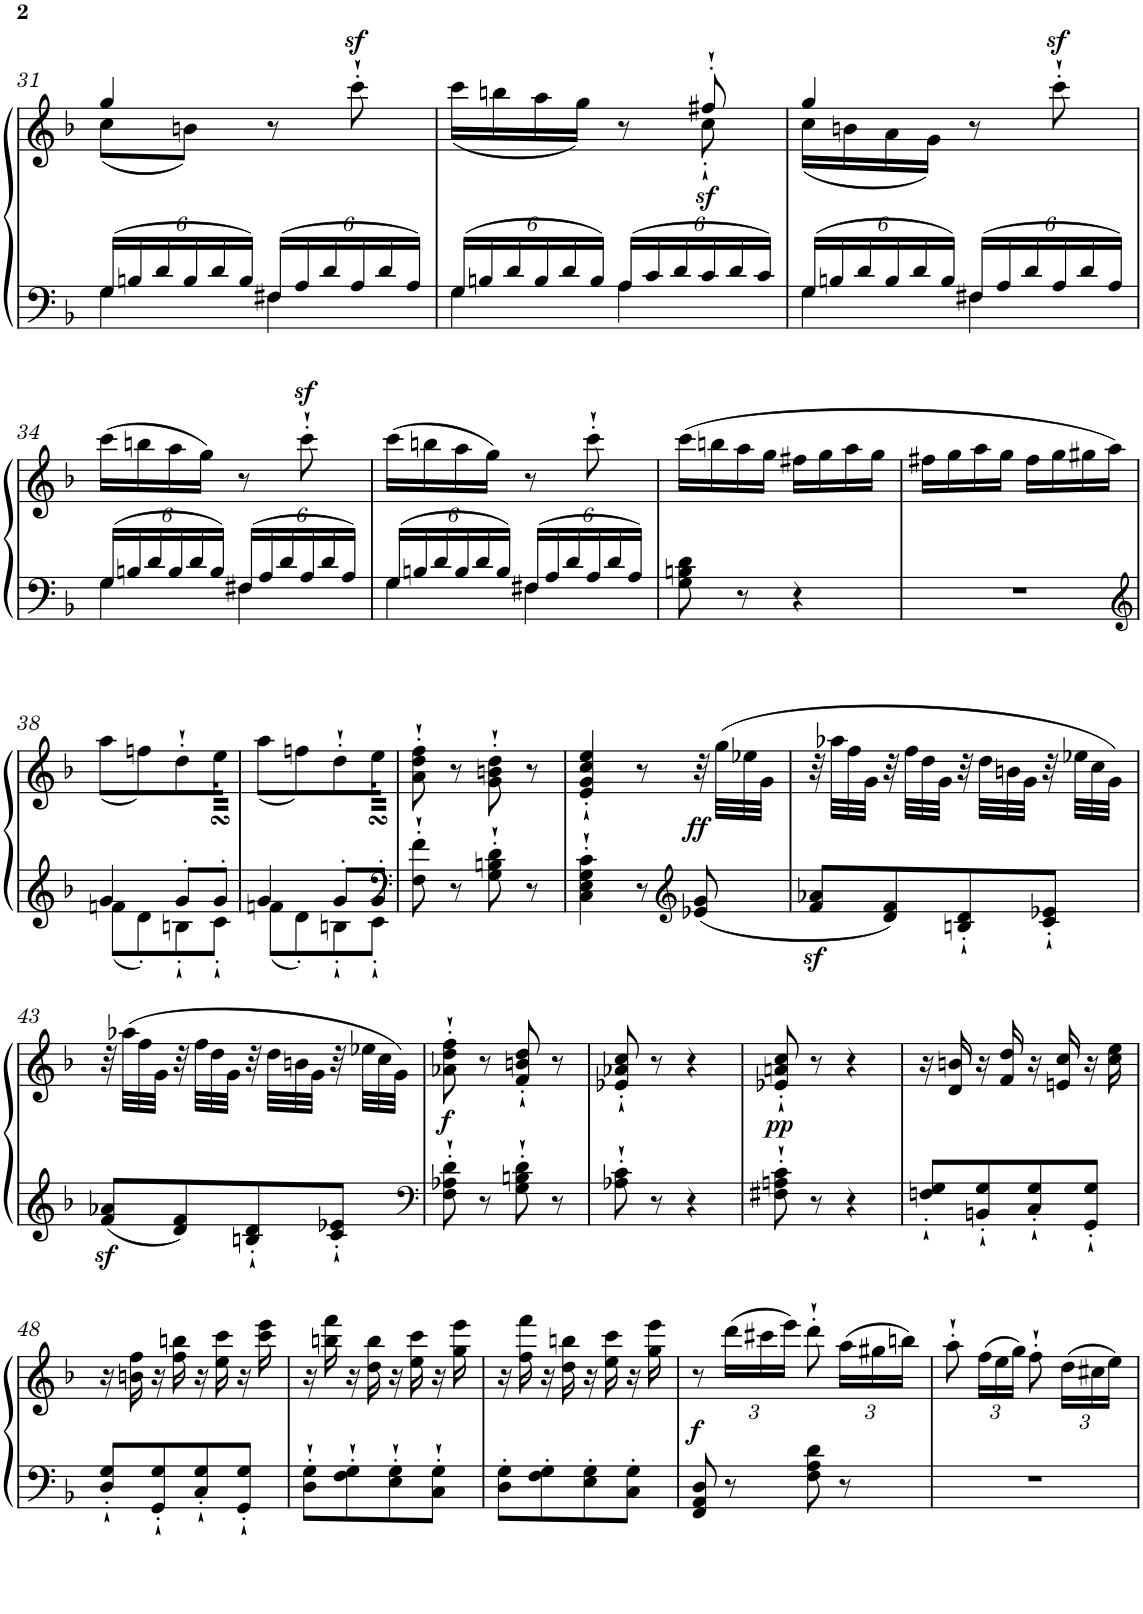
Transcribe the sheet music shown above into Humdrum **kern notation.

**kern	**kern	**dynam
*part1	*part1	*part1
*staff2	*staff1	*staff1/2
*I"Piano	*	*
*I'Pno	*	*
!!LO:PB:g=z
*clefF4	*clefG2	*
*k[b-]	*k[b-]	*
*F:	*F:	*
*M2/4	*M2/4	*
*Xbrackettup	*	*
=31	=31	=31
*^	*^	*
24G/LL	4G\	4gg/	(<8cc\L	.
24Bn/	.	.	.	.
24d/	.	.	.	.
24B/	.	.	8bn\J)	.
24d/	.	.	.	.
24B/JJ	.	.	.	.
24F#X/LL	4F#\	8r	4ryy	.
24A/	.	.	.	.
24d/	.	.	.	.
!	!	!	!	!LO:DY:a
24A/	.	8ccc'`\	.	sf
24d/	.	.	.	.
24A/JJ	.	.	.	.
=32	=32	=32	=32	=32
24G/LL	4G\	(<16ccc\LL	4.ryy	.
24Bn/	.	.	.	.
.	.	16bbn\	.	.
24d/	.	.	.	.
24B/	.	16aa\	.	.
24d/	.	.	.	.
.	.	16gg\JJ)	.	.
24B/JJ	.	.	.	.
24A/LL	4A\	8r	.	.
24c/	.	.	.	.
24d/	.	.	.	.
!	!	!	!	!LO:DY:b
24c/	.	8ff#X'`/	8cc'`\	sf
24d/	.	.	.	.
24c/JJ	.	.	.	.
=33	=33	=33	=33	=33
24G/LL	4G\	4gg/	(<16cc\LL	.
24Bn/	.	.	.	.
.	.	.	16bn\	.
24d/	.	.	.	.
24B/	.	.	16a\	.
24d/	.	.	.	.
.	.	.	16g\JJ)	.
24B/JJ	.	.	.	.
24F#X/LL	4F#\	8r	4ryy	.
24A/	.	.	.	.
24d/	.	.	.	.
!	!	!	!	!LO:DY:a
24A/	.	8ccc'`\	.	sf
24d/	.	.	.	.
24A/JJ	.	.	.	.
*	*	*v	*v	*
!!LO:LB:g=z
=34	=34	=34	=34
24G/LL	4G\	(>16ccc\LL	.
24Bn/	.	.	.
.	.	16bbn\	.
24d/	.	.	.
24B/	.	16aa\	.
24d/	.	.	.
.	.	16gg\JJ)	.
24B/JJ	.	.	.
24F#X/LL	4F#\	8r	.
24A/	.	.	.
24d/	.	.	.
24A/	.	8cccz>'`\	.
24d/	.	.	.
24A/JJ	.	.	.
=35	=35	=35	=35
24G/LL	4G\	(>16ccc\LL	.
24Bn/	.	.	.
.	.	16bbn\	.
24d/	.	.	.
24B/	.	16aa\	.
24d/	.	.	.
.	.	16gg\JJ)	.
24B/JJ	.	.	.
24F#X/LL	4F#\	8r	.
24A/	.	.	.
24d/	.	.	.
24A/	.	8ccc'`\	.
24d/	.	.	.
24A/JJ	.	.	.
*v	*v	*	*
=36	=36	=36
8G\ 8Bn\ 8d\	(>16ccc\LL	.
.	16bbn\	.
8r	16aa\	.
.	16gg\JJ	.
4r	16ff#X\LL	.
.	16gg\	.
.	16aa\	.
.	16gg\JJ	.
=37	=37	=37
2r	16ff#X\LL	.
.	16gg\	.
.	16aa\	.
.	16gg\JJ	.
.	16ff#\LL	.
.	16gg\	.
.	16gg#X\	.
.	16aa\JJ)	.
!!LO:LB:g=z
=38	=38	=38
*clefG2	*	*
*^	*^	*
4g/	8fn\L	(<8aa\L	4.ryy	.
.	8d'\	8ffn\)	.	.
8g'/L	8Bn'`\	8dd'`\	.	.
8g'/J	8c'`\J	8eesSsS\J	64ffLLLL	.
.	.	.	64eeJ	.
.	.	.	32ddJ	.
.	.	.	16eeJJ	.
=39	=39	=39	=39	=39
4g/	8fn\L	(<8aa\L	4.ryy	.
.	8d'\	8ffn\)	.	.
8g'/L	8Bn'`\	8dd'`\	.	.
8g'/J	8c'`\J	8eesSsS\J	64ffLLLL	.
.	.	.	64eeJ	.
.	.	.	32ddJ	.
.	.	.	16eeJJ	.
*v	*v	*	*	*
*	*v	*v	*
=40	=40	=40
*clefF4	*	*
8F\'` 8f\'`	8a\'` 8dd\'` 8ff\'`	.
8r	8r	.
8G\'` 8Bn\'` 8d\'`	8g\'` 8bn\'` 8dd\'`	.
8r	8r	.
=41	=41	=41
4C\'` 4E\'` 4G\'` 4c\'`	4e/'` 4g/'` 4cc/'` 4ee/'`	.
8r	8r	.
*clefG2	*	*
!	!	!LO:DY:b
8e-X/ 8g/	32r	ff
.	(>32gg\LLL	.
.	32ee-X\	.
.	32g\JJJ	.
=42	=42	=42
8f/z< 8a-X/z<L	32r	.
.	32aa-X\LLL	.
.	32ff\	.
.	32g\JJJ	.
8d/ 8f/	32r	.
.	32ff\LLL	.
.	32dd\	.
.	32g\JJJ	.
8Bn/'` 8d/'`	32r	.
.	32dd\LLL	.
.	32bn\	.
.	32g\JJJ	.
8c/'` 8e-X/'`J	32r	.
.	32ee-X\LLL	.
.	32cc\	.
.	32g\JJJ)	.
!!LO:LB:g=z
=43	=43	=43
8f/z< 8a-X/z<L	32r	.
.	(>32aa-X\LLL	.
.	32ff\	.
.	32g\JJJ	.
8d/ 8f/	32r	.
.	32ff\LLL	.
.	32dd\	.
.	32g\JJJ	.
8Bn/'` 8d/'`	32r	.
.	32dd\LLL	.
.	32bn\	.
.	32g\JJJ	.
8c/'` 8e-X/'`J	32r	.
.	32ee-X\LLL	.
.	32cc\	.
.	32g\JJJ)	.
=44	=44	=44
*clefF4	*	*
!	!	!LO:DY:b
8F\'` 8A-X\'` 8d\'`	8a-X\'` 8dd\'` 8ff\'`	f
8r	8r	.
8G\'` 8Bn\'` 8d\'`	8f/'` 8bn/'` 8dd/'`	.
8r	8r	.
=45	=45	=45
8A-X\'` 8c\'`	8e-X/'` 8a-X/'` 8cc/'`	.
8r	8r	.
4r	4r	.
=46	=46	=46
!	!	!LO:DY:b
8F#X\'` 8An\'` 8c\'`	8e-X/'` 8an/'` 8cc/'`	pp
8r	8r	.
4r	4r	.
=47	=47	=47
8Fn/'` 8G/'`L	16r	.
.	16d/ 16bn/	.
8BBn/'` 8G/'`	16r	.
.	16f/ 16dd/	.
8C/'` 8G/'`	16r	.
.	16en/ 16cc/	.
8GG/'` 8G/'`J	16r	.
.	16cc\ 16ee\	.
!!LO:LB:g=z
=48	=48	=48
8D/'` 8G/'`L	16r	.
.	16bn\ 16ff\	.
8GG/'` 8G/'`	16r	.
.	16ff\ 16bbn\	.
8C/'` 8G/'`	16r	.
.	16ee\ 16ccc\	.
8GG/'` 8G/'`J	16r	.
.	16ccc\ 16eee\	.
=49	=49	=49
8D\'` 8G\'`L	16r	.
.	16bbn\ 16fff\	.
8F\'` 8G\'`	16r	.
.	16dd\ 16bb\	.
8E\'` 8G\'`	16r	.
.	16ee\ 16ccc\	.
8C\'` 8G\'`J	16r	.
.	16gg\ 16eee\	.
=50	=50	=50
8D\' 8G\'L	16r	.
.	16ff\ 16fff\	.
8F\' 8G\'	16r	.
.	16dd\ 16bbn\	.
8E\' 8G\'	16r	.
.	16ee\ 16ccc\	.
8C\' 8G\'J	16r	.
.	16gg\ 16eee\	.
=51	=51	=51
!	!	!LO:DY:b
8FF/ 8AA/ 8D/	8r	f
*	*Xbrackettup	*
8r	(>24ddd\LL	.
.	24ccc#X\	.
.	24eee\JJ)	.
8F\ 8A\ 8d\	8ddd'`\	.
8r	(>24aa\LL	.
.	24gg#X\	.
.	24bbn\JJ)	.
=52	=52	=52
2r	8aa'`\	.
.	(>24ff\LL	.
.	24ee\	.
.	24gg\JJ)	.
.	8ff'`\	.
.	(>24dd\LL	.
.	24cc#X\	.
.	24ee\JJ)	.
=	=	=
*-	*-	*-
